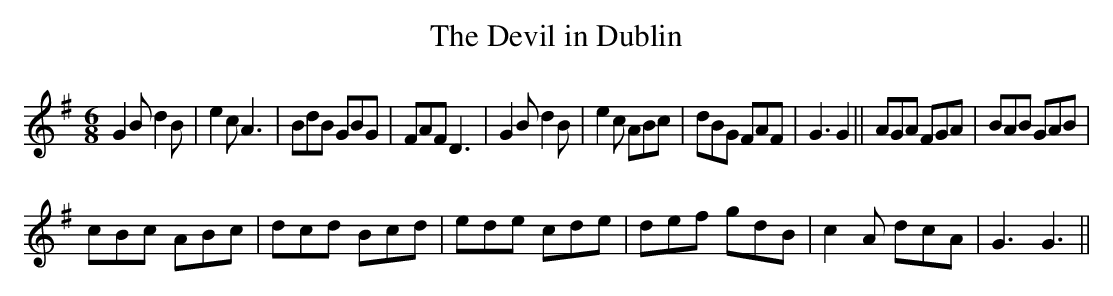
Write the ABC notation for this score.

X:1
T:The Devil in Dublin
M:6/8
L:1/8
K:G major
G2Bd2B|e2cA3|BdB GBG|FAFD3|G2Bd2B|e2c ABc|dBG FAF|G3G2||AGA FGA|BAB GAB|
cBc ABc|dcd Bcd|ede cde|def gdB|c2A dcA|G3G3||
